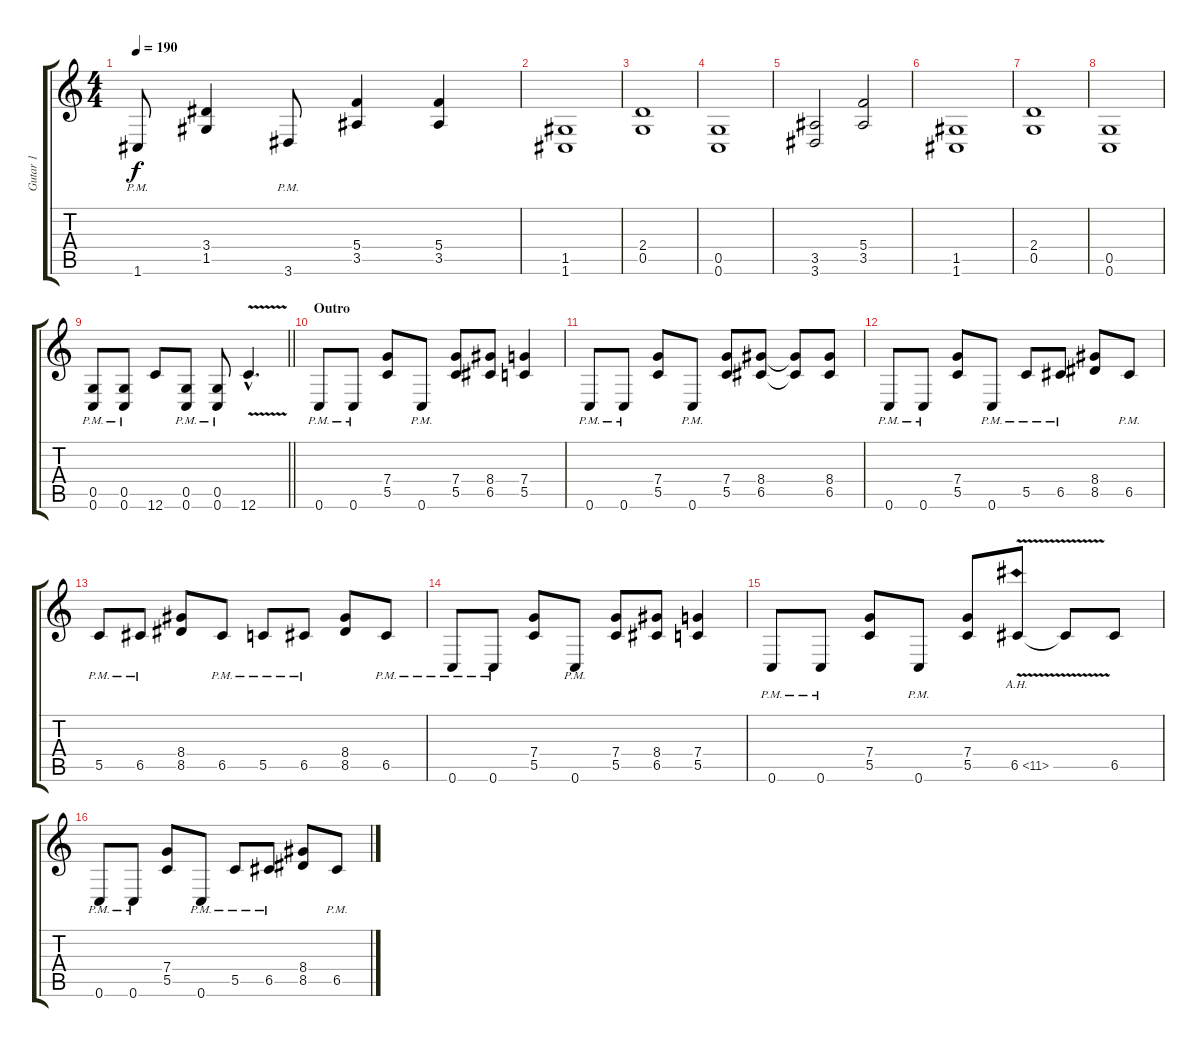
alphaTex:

\track ("Gutar 1" "Gutar 1") {instrument distortionguitar}
\staff {score tabs}
\tuning (D4 A3 F3 C3 G2 C2) {hide}
\ts (4 4)
\tempo 190
\clef g2
\ks c
1.6{pm}.8{dy f} (3.4 1.5).4 3.6{pm}.8 (5.4 3.5).4 (5.4 3.5).4 |
(1.5 1.6).1 |
(2.4 0.5).1 |
(0.5 0.6).1 |
(3.5 3.6).2 (5.4 3.5).2 |
(1.5 1.6).1 |
(2.4 0.5).1 |
(0.5 0.6).1 |
\barLineRight lightlight
(0.5{pm} 0.6{pm}).8 (0.5{pm} 0.6{pm}).8 12.6.8 (0.5{pm} 0.6{pm}).8 (0.5{pm} 0.6{pm}).8 12.6{v hac}.4{d} |
\section ("" "Outro")
0.6{pm}.8 0.6{pm}.8 (7.4 5.5).8 0.6{pm}.8 (7.4 5.5).8 (8.4 6.5).8 (7.4 5.5).4 |
0.6{pm}.8 0.6{pm}.8 (7.4 5.5).8 0.6{pm}.8 (7.4 5.5).8 (8.4 6.5).8 (8.4{t} 6.5{t}).8 (8.4 6.5).8 |
0.6{pm}.8 0.6{pm}.8 (7.4 5.5).8 0.6{pm}.8 5.5{pm}.8 6.5{pm}.8 (8.4 8.5).8 6.5{pm}.8 |
5.5{pm}.8 6.5{pm}.8 (8.4 8.5).8 6.5{pm}.8 5.5{pm}.8 6.5{pm}.8 (8.4 8.5).8 6.5{pm}.8 |
0.6{pm}.8 0.6{pm}.8 (7.4 5.5).8 0.6{pm}.8 (7.4 5.5).8 (8.4 6.5).8 (7.4 5.5).4 |
0.6{pm}.8 0.6{pm}.8 (7.4 5.5).8 0.6{pm}.8 (7.4 5.5).8 6.5{ah 5 v}.8 6.5{t}.8 6.5.8 |
0.6{pm}.8 0.6{pm}.8 (7.4 5.5).8 0.6{pm}.8 5.5{pm}.8 6.5{pm}.8 (8.4 8.5).8 6.5{pm}.8
